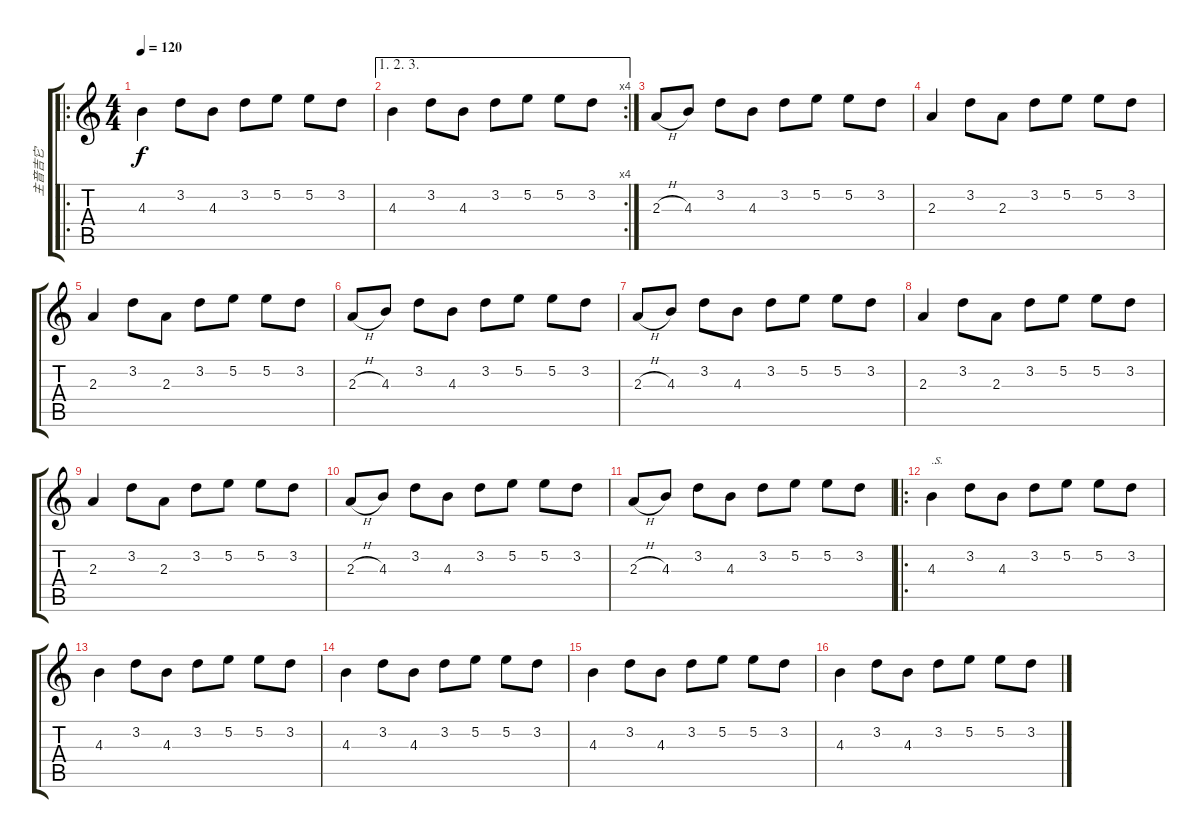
\track ("主音吉它" "主音吉它") {instrument overdrivenguitar}
\staff {score tabs}
\tuning (E4 B3 G3 D3 A2 E2) {hide}
\ro
\ts (4 4)
\tempo 120
\clef g2
\ks c
4.3.4{dy f instrument overdrivenguitar} 3.2.8 4.3.8 3.2.8 5.2.8 5.2.8 3.2.8 |
\ae (1 2 3)
\rc 4
4.3.4 3.2.8 4.3.8 3.2.8 5.2.8 5.2.8 3.2.8 |
2.3{h}.8 4.3.8 3.2.8 4.3.8 3.2.8 5.2.8 5.2.8 3.2.8 |
2.3.4 3.2.8 2.3.8 3.2.8 5.2.8 5.2.8 3.2.8 |
2.3.4 3.2.8 2.3.8 3.2.8 5.2.8 5.2.8 3.2.8 |
2.3{h}.8 4.3.8 3.2.8 4.3.8 3.2.8 5.2.8 5.2.8 3.2.8 |
2.3{h}.8 4.3.8 3.2.8 4.3.8 3.2.8 5.2.8 5.2.8 3.2.8 |
2.3.4 3.2.8 2.3.8 3.2.8 5.2.8 5.2.8 3.2.8 |
2.3.4 3.2.8 2.3.8 3.2.8 5.2.8 5.2.8 3.2.8 |
2.3{h}.8 4.3.8 3.2.8 4.3.8 3.2.8 5.2.8 5.2.8 3.2.8 |
2.3{h}.8 4.3.8 3.2.8 4.3.8 3.2.8 5.2.8 5.2.8 3.2.8 |
\ro
4.3.4{txt ".S."} 3.2.8 4.3.8 3.2.8 5.2.8 5.2.8 3.2.8 |
4.3.4 3.2.8 4.3.8 3.2.8 5.2.8 5.2.8 3.2.8 |
4.3.4 3.2.8 4.3.8 3.2.8 5.2.8 5.2.8 3.2.8 |
4.3.4 3.2.8 4.3.8 3.2.8 5.2.8 5.2.8 3.2.8 |
4.3.4 3.2.8 4.3.8 3.2.8 5.2.8 5.2.8 3.2.8
